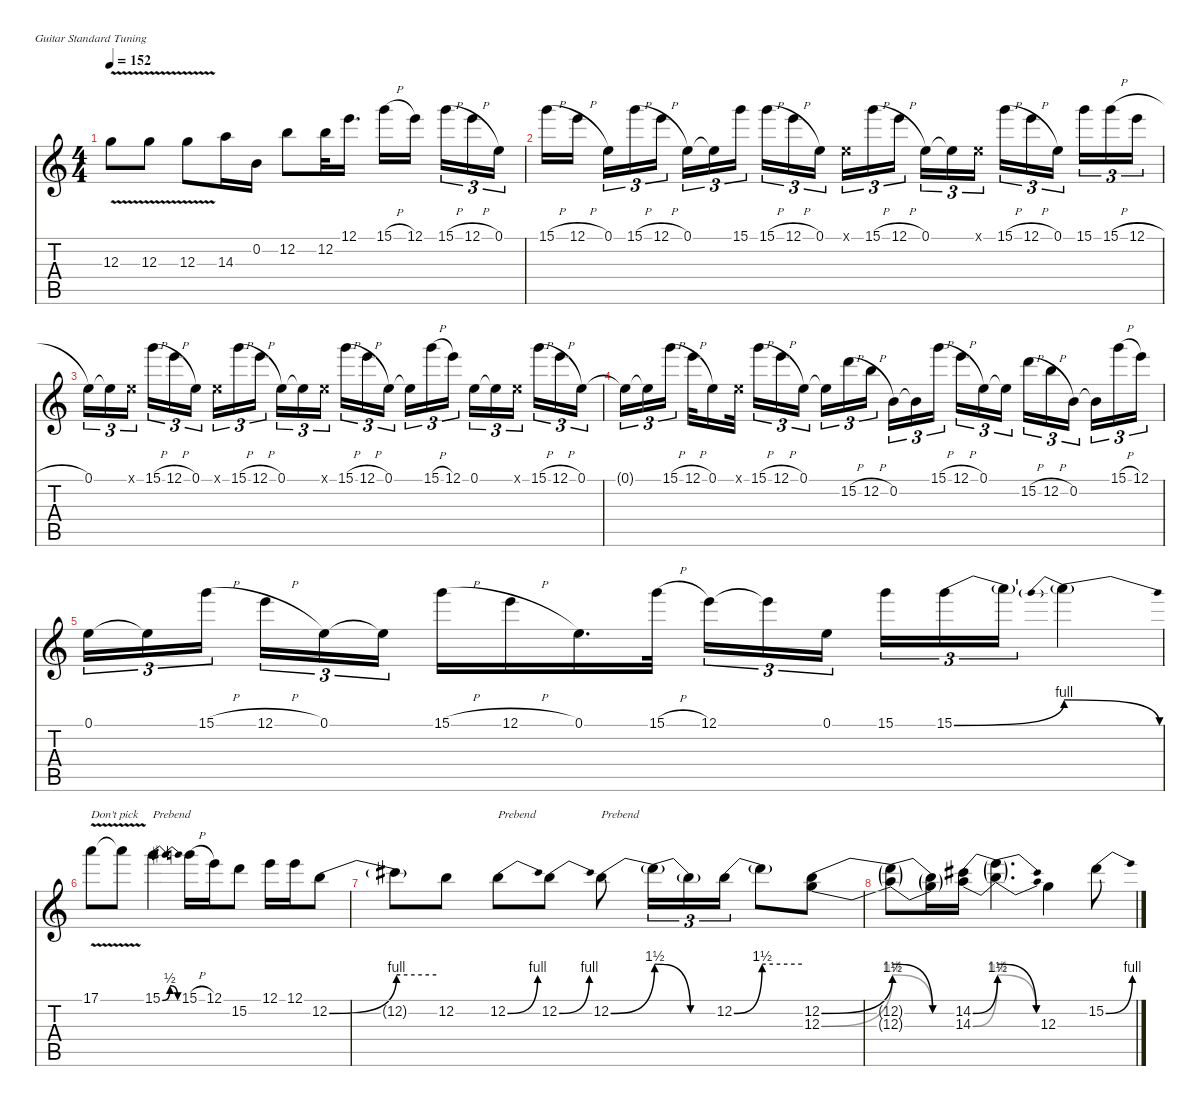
\defaultSystemsLayout 4
\hideDynamics
\bracketExtendMode nobrackets
\singleTrackTrackNamePolicy hidden
\multiTrackTrackNamePolicy hidden
\otherSystemsTrackNameOrientation horizontal
\track ("Gtr. 1" "od.guit.") {defaultSystemsLayout 4 instrument overdrivenguitar}
\staff {score tabs}
\tuning (E4 B3 G3 D3 A2 E2)
\ts (4 4)
\tempo 152
\clef g2
\ks c
12.3{v}.8{dy f beam Down} 12.3{v}.8{beam Down} 12.3{v}.8{beam Down} 14.3.16{beam Down} 0.2.16{beam Down} 12.2.8{beam Down} 12.2.32{beam Down} 12.1.16{d beam Down} 15.1{h}.16{beam Down} 12.1.16{beam Down} 15.1{h}.16{tu (3 2) beam Down} 12.1{h}.16{tu (3 2) beam Down} 0.1.16{tu (3 2) beam Down} |
15.1{h}.16{beam Down} 12.1{h}.16{beam Down} 0.1.16{tu (3 2) beam Down} 15.1{h}.16{tu (3 2) beam Down} 12.1{h}.16{tu (3 2) beam Down} 0.1.16{tu (3 2) beam Down} 0.1{t}.16{tu (3 2) beam Down} 15.1.16{tu (3 2) beam Down} 15.1{h}.16{tu (3 2) beam Down} 12.1{h}.16{tu (3 2) beam Down} 0.1.16{tu (3 2) beam Down} 0.1{x}.16{tu (3 2) beam Down} 15.1{h}.16{tu (3 2) beam Down} 12.1{h}.16{tu (3 2) beam Down} 0.1.16{tu (3 2) beam Down} 0.1{t}.16{tu (3 2) beam Down} 0.1{x}.16{tu (3 2) beam Down} 15.1{h}.16{tu (3 2) beam Down} 12.1{h}.16{tu (3 2) beam Down} 0.1.16{tu (3 2) beam Down} 15.1.16{tu (3 2) beam Down} 15.1{h}.16{tu (3 2) beam Down} 12.1{h}.16{tu (3 2) beam Down} |
0.1.16{tu (3 2) beam Down} 0.1{t}.16{tu (3 2) beam Down} 0.1{x}.16{tu (3 2) beam Down} 15.1{h}.16{tu (3 2) beam Down} 12.1{h}.16{tu (3 2) beam Down} 0.1.16{tu (3 2) beam Down} 0.1{x}.16{tu (3 2) beam Down} 15.1{h}.16{tu (3 2) beam Down} 12.1{h}.16{tu (3 2) beam Down} 0.1.16{tu (3 2) beam Down} 0.1{t}.16{tu (3 2) beam Down} 0.1{x}.16{tu (3 2) beam Down} 15.1{h}.16{tu (3 2) beam Down} 12.1{h}.16{tu (3 2) beam Down} 0.1.16{tu (3 2) beam Down} 0.1{t}.16{tu (3 2) beam Down} 15.1{h}.16{tu (3 2) beam Down} 12.1.16{tu (3 2) beam Down} 0.1.16{tu (3 2) beam Down} 0.1{t}.16{tu (3 2) beam Down} 0.1{x}.16{tu (3 2) beam Down} 15.1{h}.16{tu (3 2) beam Down} 12.1{h}.16{tu (3 2) beam Down} 0.1.16{tu (3 2) beam Down} |
0.1{t}.16{tu (3 2) beam Down} 0.1{t}.16{tu (3 2) beam Down} 15.1{h}.16{tu (3 2) beam Down} 12.1{h}.32{beam Down} 0.1.16{beam Down} 0.1{x}.32{beam Down} 15.1{h}.16{tu (3 2) beam Down} 12.1{h}.16{tu (3 2) beam Down} 0.1.16{tu (3 2) beam Down} 0.1{t}.16{tu (3 2) beam Down} 15.2{h}.16{tu (3 2) beam Down} 12.2{h}.16{tu (3 2) beam Down} 0.2.16{tu (3 2) beam Down} 0.2{t}.16{tu (3 2) beam Down} 15.1{h}.16{tu (3 2) beam Down} 12.1{h}.16{tu (3 2) beam Down} 0.1.16{tu (3 2) beam Down} 0.1{t}.16{tu (3 2) beam Down} 15.2{h}.16{tu (3 2) beam Down} 12.2{h}.16{tu (3 2) beam Down} 0.2.16{tu (3 2) beam Down} 0.2{t}.16{tu (3 2) beam Down} 15.1{h}.16{tu (3 2) beam Down} 12.1.16{tu (3 2) beam Down} |
0.1.16{tu (3 2) beam Down} 0.1{t}.16{tu (3 2) beam Down} 15.1{h}.16{tu (3 2) beam Down} 12.1{h}.16{tu (3 2) beam Down} 0.1.16{tu (3 2) beam Down} 0.1{t}.16{tu (3 2) beam Down} 15.1{h}.16{beam Down} 12.1{h}.16{beam Down} 0.1.16{d beam Down} 15.1{h}.32{beam Down} 12.1.16{tu (3 2) beam Down} 12.1{t}.16{tu (3 2) beam Down} 0.1.16{tu (3 2) beam Down} 15.1.16{tu (3 2) beam Down} 15.1{be (bend 0 0 60 4)}.16{tu (3 2) beam Down} 15.1{t}.16{tu (3 2) beam Down} 15.1{be (prebendrelease 0 4 60 0) t}.4{beam Down} |
17.1{v}.8{txt "Don't pick" beam Down} 17.1{v t}.8{beam Down} 15.1{be (bendrelease 0 0 15 2 30 2 45 0)}.4{txt "Prebend" beam Down} 15.1{h}.16{beam Down} 12.1.16{beam Down} 15.2.8{beam Down} 12.1.16{beam Down} 12.1.16{beam Down} 12.2{be (bend 0 0 60 4)}.8{beam Down} |
12.2{be (hold 0 4 60 4) t}.8{beam Down} 12.2.8{beam Down} 12.2{be (bend 0 0 30 4)}.8{txt "Prebend" beam Down} 12.2{be (bend 0 0 30 4)}.8{beam Down} 12.2{be (bend 0 0 60 6)}.8{txt "Prebend" beam Down} 12.2{be (release 0 6 60 0) t}.16{tu (3 2) beam Down} 12.2{be (hold 0 0 60 0) t}.16{tu (3 2) beam Down} 12.2{be (bend 0 0 60 6)}.16{tu (3 2) beam Down} 12.2{be (hold 0 6 60 6) t}.8{beam Down} (12.2{be (bend 0 0 60 6)} 12.3{be (bend 0 0 60 4)}).8{beam Down} |
(12.2{be (release 0 6 60 0) t} 12.3{be (release 0 4 60 0) t}).8{beam Down} (12.2{be (hold 0 0 60 0) t} 12.3{be (hold 0 0 60 0) t}).16{beam Down} (14.2{be (bend 0 0 60 6) acc #} 14.3{be (bend 0 0 60 4)}).16{beam Down} (14.2{be (release 0 6 60 0) t} 14.3{be (release 0 4 60 0) t}).4{d beam Down} 12.3.4{beam Down} 15.2{be (bend 0 0 60 4)}.8{beam Down}
